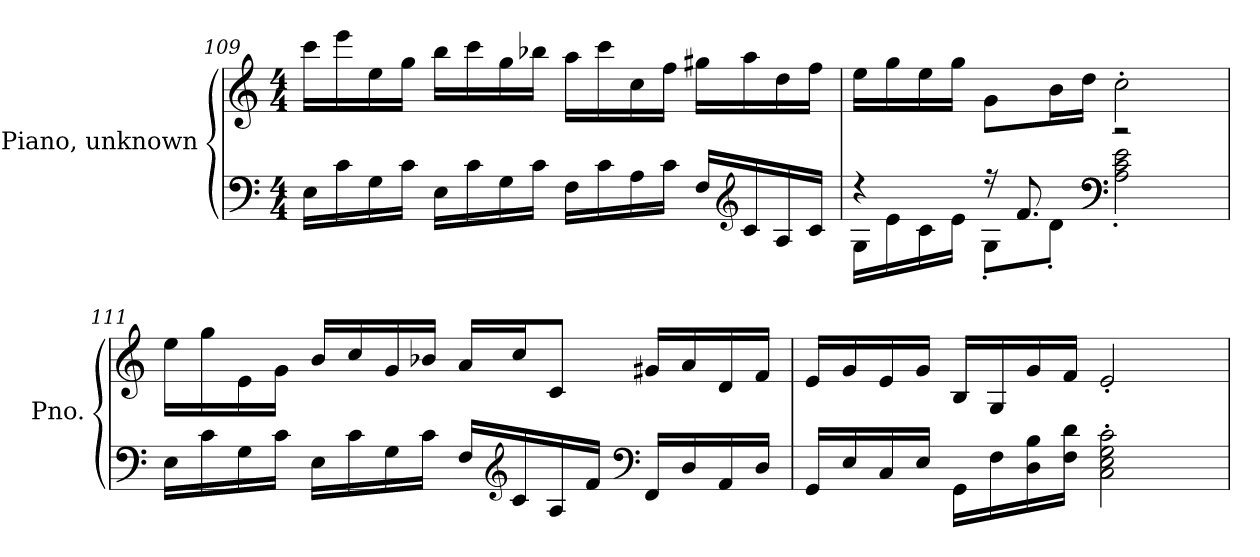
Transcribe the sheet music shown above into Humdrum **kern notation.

**kern	**kern
*part1	*part1
*staff2	*staff1
*I"Piano, unknown	*
*I'Pno.	*
*clefF4	*clefG2
*k[]	*k[]
*M4/4	*M4/4
=109	=109
16E\LL	16ccc\LL
16c\	16eee\
16G\	16ee\
16c\JJ	16gg\JJ
16E\LL	16bb\LL
16c\	16ccc\
16G\	16gg\
16c\JJ	16bb-X\JJ
16F\LL	16aa\LL
16c\	16ccc\
16A\	16cc\
16c\JJ	16ff\JJ
16F/LL	16gg#X\LL
*clefG2	*
16c/	16aa\
16A/	16dd\
16c/JJ	16ff\JJ
!!LO:LB:g=z
=110	=110
*^	*
4r	16G\LL	16ee\LL
.	16e\	16gg\
.	16c\	16ee\
.	16e\JJ	16gg\JJ
16r	8G'\L	8g\L
8.f/	.	.
.	8d'\J	16b\L
.	.	16dd\JJ
*clefF4	*	*
2r	2A\' 2c\' 2e\'	2cc'\
*v	*v	*
=111	=111
16E\LL	16ee\LL
16c\	16gg\
16G\	16e\
16c\JJ	16g\JJ
16E\LL	16b/LL
16c\	16cc/
16G\	16g/
16c\JJ	16b-X/JJ
16F/LL	16a/LL
*clefG2	*
16c/	16cc/J
16A/	8c/J
16f/JJ	.
*clefF4	*
16FF/LL	16g#X/LL
16D/	16a/
16AA/	16d/
16D/JJ	16f/JJ
=112	=112
16GG/LL	16e/LL
16E/	16g/
16C/	16e/
16E/JJ	16g/JJ
16GG\LL	16B/LL
16F\	16G/
16D\ 16B\	16g/
16F\ 16d\JJ	16f/JJ
2C\' 2E\' 2G\' 2c\'	2e'/
=	=
*-	*-
